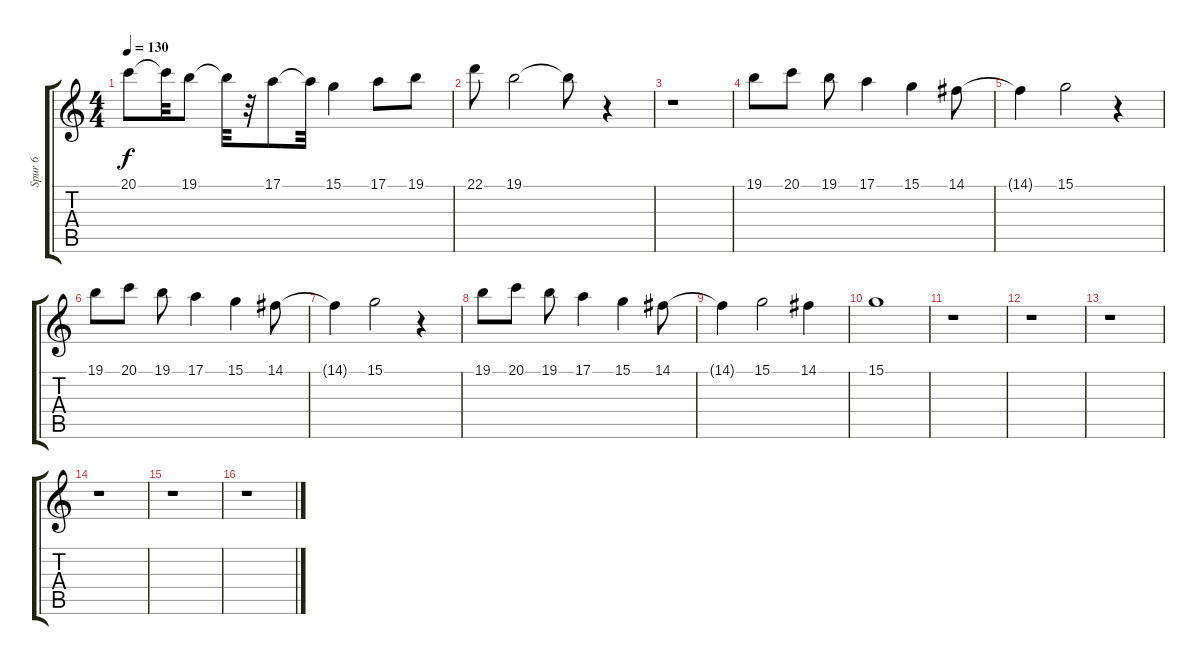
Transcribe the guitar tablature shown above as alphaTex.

\track ("Spur 6" "Spur 6") {instrument lead3calliope}
\staff {score tabs}
\tuning (E4 B3 G3 D3 A2 E2) {hide}
\ts (4 4)
\tempo 130
\clef g2
\ks c
20.1.8{dy f} 20.1{t}.32 19.1.8 19.1{t}.32 r.32 17.1.8 17.1{t}.32 15.1.4 17.1.8 19.1.8 |
22.1.8 19.1.2 19.1{t}.8 r.4 |
r.1 |
19.1.8 20.1.8 19.1.8 17.1.4 15.1.4 14.1.8 |
14.1{t}.4 15.1.2 r.4 |
19.1.8 20.1.8 19.1.8 17.1.4 15.1.4 14.1.8 |
14.1{t}.4 15.1.2 r.4 |
19.1.8 20.1.8 19.1.8 17.1.4 15.1.4 14.1.8 |
14.1{t}.4 15.1.2 14.1.4 |
15.1.1 |
r.1 |
r.1 |
r.1 |
r.1 |
r.1 |
r.1
